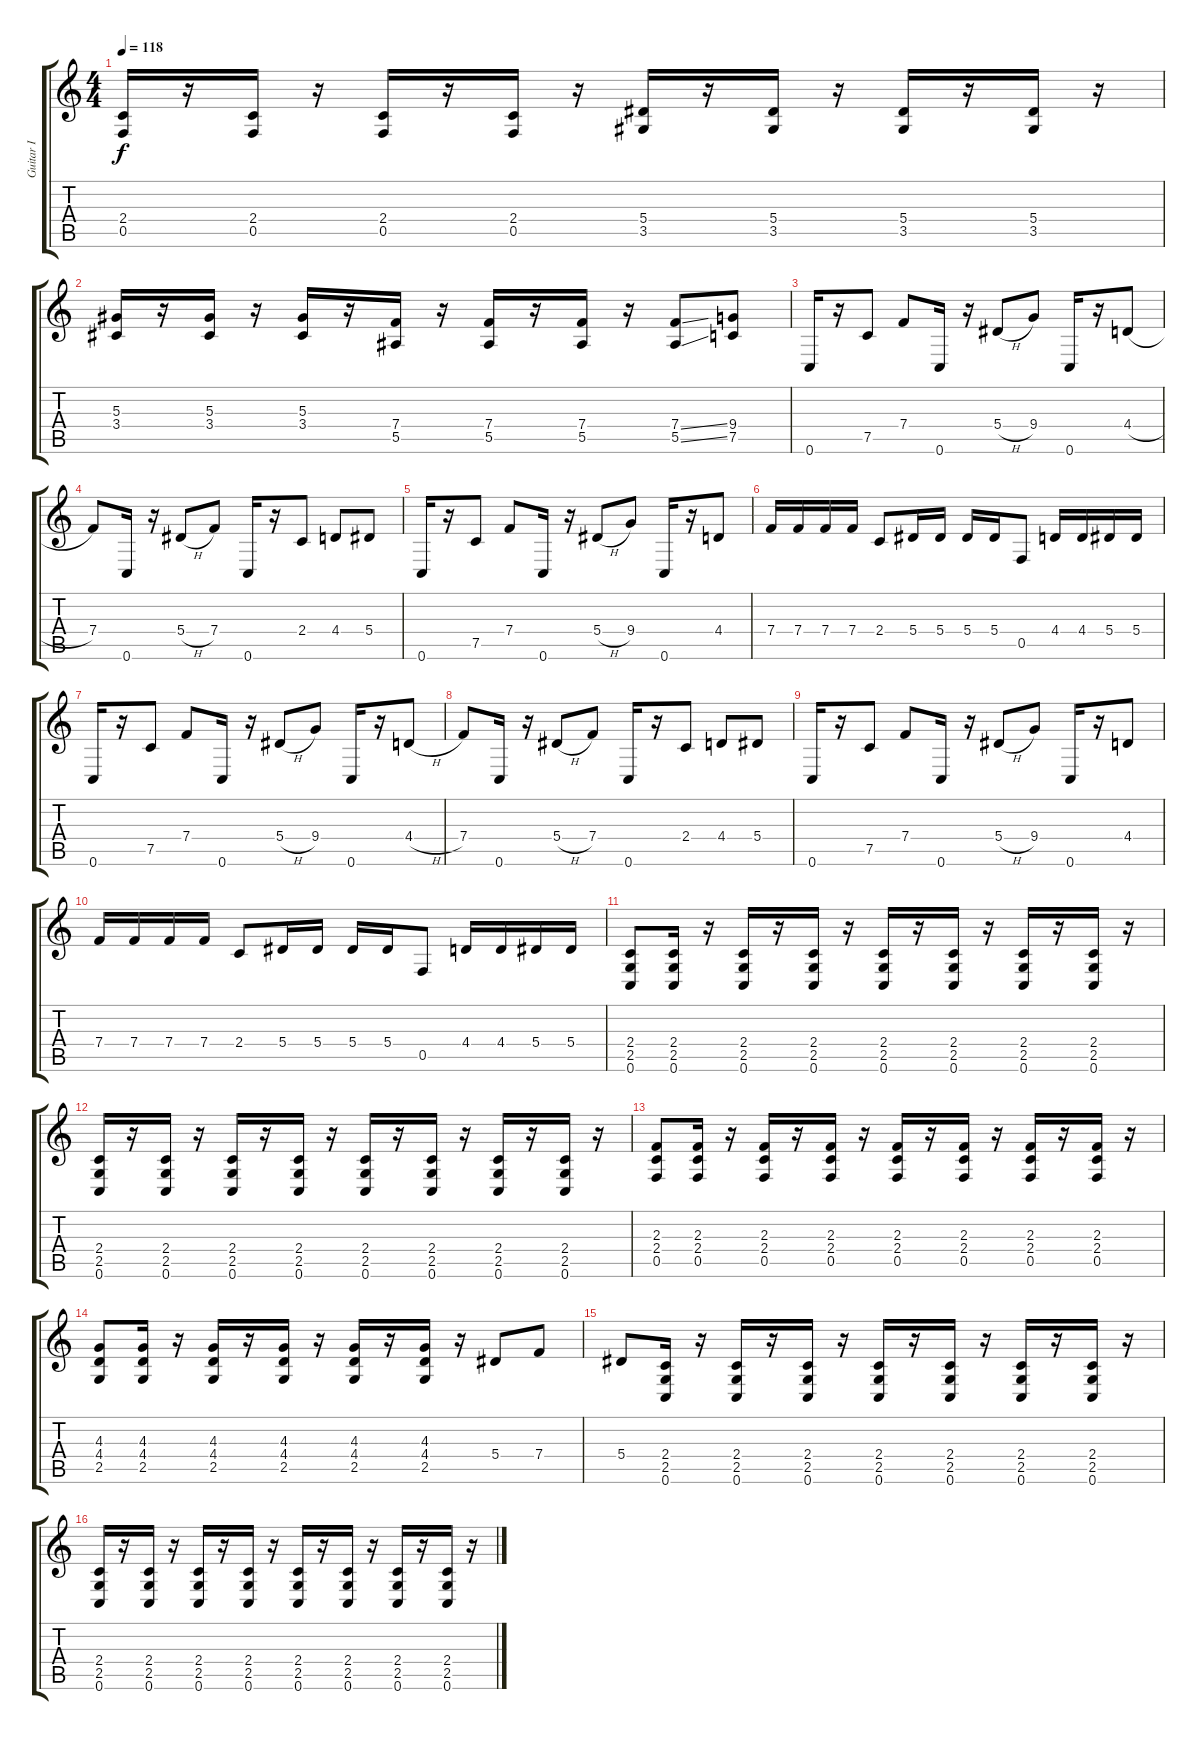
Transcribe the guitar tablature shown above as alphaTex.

\track ("Guitar I" "Guitar I") {instrument distortionguitar}
\staff {score tabs}
\tuning (C4 G3 Eb3 Bb2 F2 C2) {hide}
\ts (4 4)
\tempo 118
\clef g2
\ks c
(2.4 0.5).16{dy f} r.16 (2.4 0.5).16 r.16 (2.4 0.5).16 r.16 (2.4 0.5).16 r.16 (5.4 3.5).16 r.16 (5.4 3.5).16 r.16 (5.4 3.5).16 r.16 (5.4 3.5).16 r.16 |
(5.3 3.4).16 r.16 (5.3 3.4).16 r.16 (5.3 3.4).16 r.16 (7.4 5.5).16 r.16 (7.4 5.5).16 r.16 (7.4 5.5).16 r.16 (7.4{ss} 5.5{ss}).8 (9.4 7.5).8 |
0.6.16 r.16 7.5.8 7.4.8 0.6.16 r.16 5.4{h}.8 9.4.8 0.6.16 r.16 4.4{h}.8 |
7.4.8 0.6.16 r.16 5.4{h}.8 7.4.8 0.6.16 r.16 2.4.8 4.4.8 5.4.8 |
0.6.16 r.16 7.5.8 7.4.8 0.6.16 r.16 5.4{h}.8 9.4.8 0.6.16 r.16 4.4.8 |
7.4.16 7.4.16 7.4.16 7.4.16 2.4.8 5.4.16 5.4.16 5.4.16 5.4.16 0.5.8 4.4.16 4.4.16 5.4.16 5.4.16 |
0.6.16 r.16 7.5.8 7.4.8 0.6.16 r.16 5.4{h}.8 9.4.8 0.6.16 r.16 4.4{h}.8 |
7.4.8 0.6.16 r.16 5.4{h}.8 7.4.8 0.6.16 r.16 2.4.8 4.4.8 5.4.8 |
0.6.16 r.16 7.5.8 7.4.8 0.6.16 r.16 5.4{h}.8 9.4.8 0.6.16 r.16 4.4.8 |
7.4.16 7.4.16 7.4.16 7.4.16 2.4.8 5.4.16 5.4.16 5.4.16 5.4.16 0.5.8 4.4.16 4.4.16 5.4.16 5.4.16 |
(2.4 2.5 0.6).8 (2.4 2.5 0.6).16 r.16 (2.4 2.5 0.6).16 r.16 (2.4 2.5 0.6).16 r.16 (2.4 2.5 0.6).16 r.16 (2.4 2.5 0.6).16 r.16 (2.4 2.5 0.6).16 r.16 (2.4 2.5 0.6).16 r.16 |
(2.4 2.5 0.6).16 r.16 (2.4 2.5 0.6).16 r.16 (2.4 2.5 0.6).16 r.16 (2.4 2.5 0.6).16 r.16 (2.4 2.5 0.6).16 r.16 (2.4 2.5 0.6).16 r.16 (2.4 2.5 0.6).16 r.16 (2.4 2.5 0.6).16 r.16 |
(2.3 2.4 0.5).8 (2.3 2.4 0.5).16 r.16 (2.3 2.4 0.5).16 r.16 (2.3 2.4 0.5).16 r.16 (2.3 2.4 0.5).16 r.16 (2.3 2.4 0.5).16 r.16 (2.3 2.4 0.5).16 r.16 (2.3 2.4 0.5).16 r.16 |
(4.3 4.4 2.5).8 (4.3 4.4 2.5).16 r.16 (4.3 4.4 2.5).16 r.16 (4.3 4.4 2.5).16 r.16 (4.3 4.4 2.5).16 r.16 (4.3 4.4 2.5).16 r.16 5.4.8 7.4.8 |
5.4.8 (2.4 2.5 0.6).16 r.16 (2.4 2.5 0.6).16 r.16 (2.4 2.5 0.6).16 r.16 (2.4 2.5 0.6).16 r.16 (2.4 2.5 0.6).16 r.16 (2.4 2.5 0.6).16 r.16 (2.4 2.5 0.6).16 r.16 |
(2.4 2.5 0.6).16 r.16 (2.4 2.5 0.6).16 r.16 (2.4 2.5 0.6).16 r.16 (2.4 2.5 0.6).16 r.16 (2.4 2.5 0.6).16 r.16 (2.4 2.5 0.6).16 r.16 (2.4 2.5 0.6).16 r.16 (2.4 2.5 0.6).16 r.16
